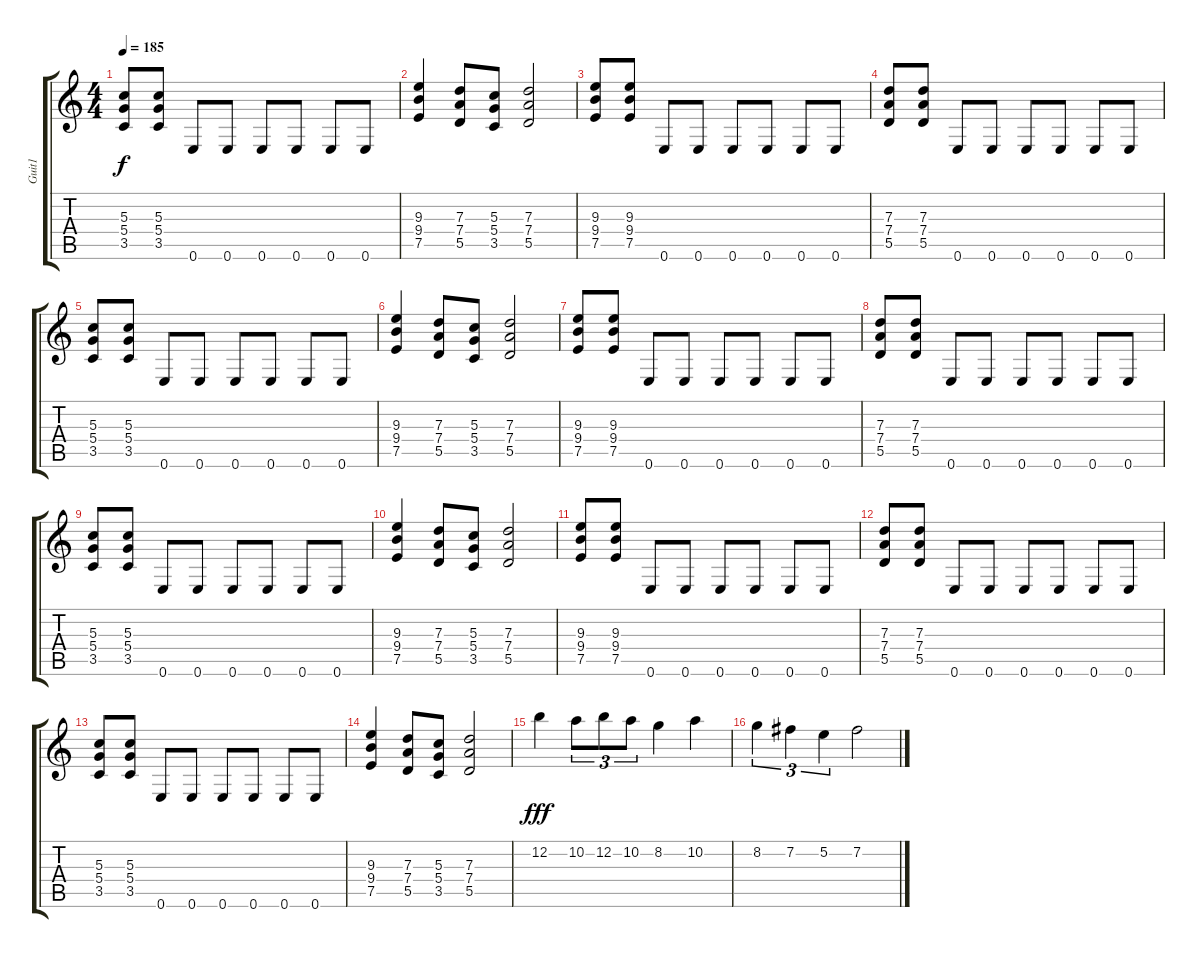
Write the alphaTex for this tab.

\track ("Guit1" "Guit1") {instrument overdrivenguitar}
\staff {score tabs}
\tuning (E4 B3 G3 D3 A2 E2) {hide}
\ts (4 4)
\tempo 185
\clef g2
\ks c
(5.3 5.4 3.5).8{dy f} (5.3 5.4 3.5).8 0.6.8 0.6.8 0.6.8 0.6.8 0.6.8 0.6.8 |
(9.3 9.4 7.5).4 (7.3 7.4 5.5).8 (5.3 5.4 3.5).8 (7.3 7.4 5.5).2 |
(9.3 9.4 7.5).8 (9.3 9.4 7.5).8 0.6.8 0.6.8 0.6.8 0.6.8 0.6.8 0.6.8 |
(7.3 7.4 5.5).8 (7.3 7.4 5.5).8 0.6.8 0.6.8 0.6.8 0.6.8 0.6.8 0.6.8 |
(5.3 5.4 3.5).8 (5.3 5.4 3.5).8 0.6.8 0.6.8 0.6.8 0.6.8 0.6.8 0.6.8 |
(9.3 9.4 7.5).4 (7.3 7.4 5.5).8 (5.3 5.4 3.5).8 (7.3 7.4 5.5).2 |
(9.3 9.4 7.5).8 (9.3 9.4 7.5).8 0.6.8 0.6.8 0.6.8 0.6.8 0.6.8 0.6.8 |
(7.3 7.4 5.5).8 (7.3 7.4 5.5).8 0.6.8 0.6.8 0.6.8 0.6.8 0.6.8 0.6.8 |
(5.3 5.4 3.5).8 (5.3 5.4 3.5).8 0.6.8 0.6.8 0.6.8 0.6.8 0.6.8 0.6.8 |
(9.3 9.4 7.5).4 (7.3 7.4 5.5).8 (5.3 5.4 3.5).8 (7.3 7.4 5.5).2 |
(9.3 9.4 7.5).8 (9.3 9.4 7.5).8 0.6.8 0.6.8 0.6.8 0.6.8 0.6.8 0.6.8 |
(7.3 7.4 5.5).8 (7.3 7.4 5.5).8 0.6.8 0.6.8 0.6.8 0.6.8 0.6.8 0.6.8 |
(5.3 5.4 3.5).8 (5.3 5.4 3.5).8 0.6.8 0.6.8 0.6.8 0.6.8 0.6.8 0.6.8 |
(9.3 9.4 7.5).4 (7.3 7.4 5.5).8 (5.3 5.4 3.5).8 (7.3 7.4 5.5).2 |
12.2.4{dy fff} 10.2.8{tu (3 2)} 12.2.8{tu (3 2)} 10.2.8{tu (3 2)} 8.2.4 10.2.4 |
8.2.4{tu (3 2)} 7.2.4{tu (3 2)} 5.2.4{tu (3 2)} 7.2.2
